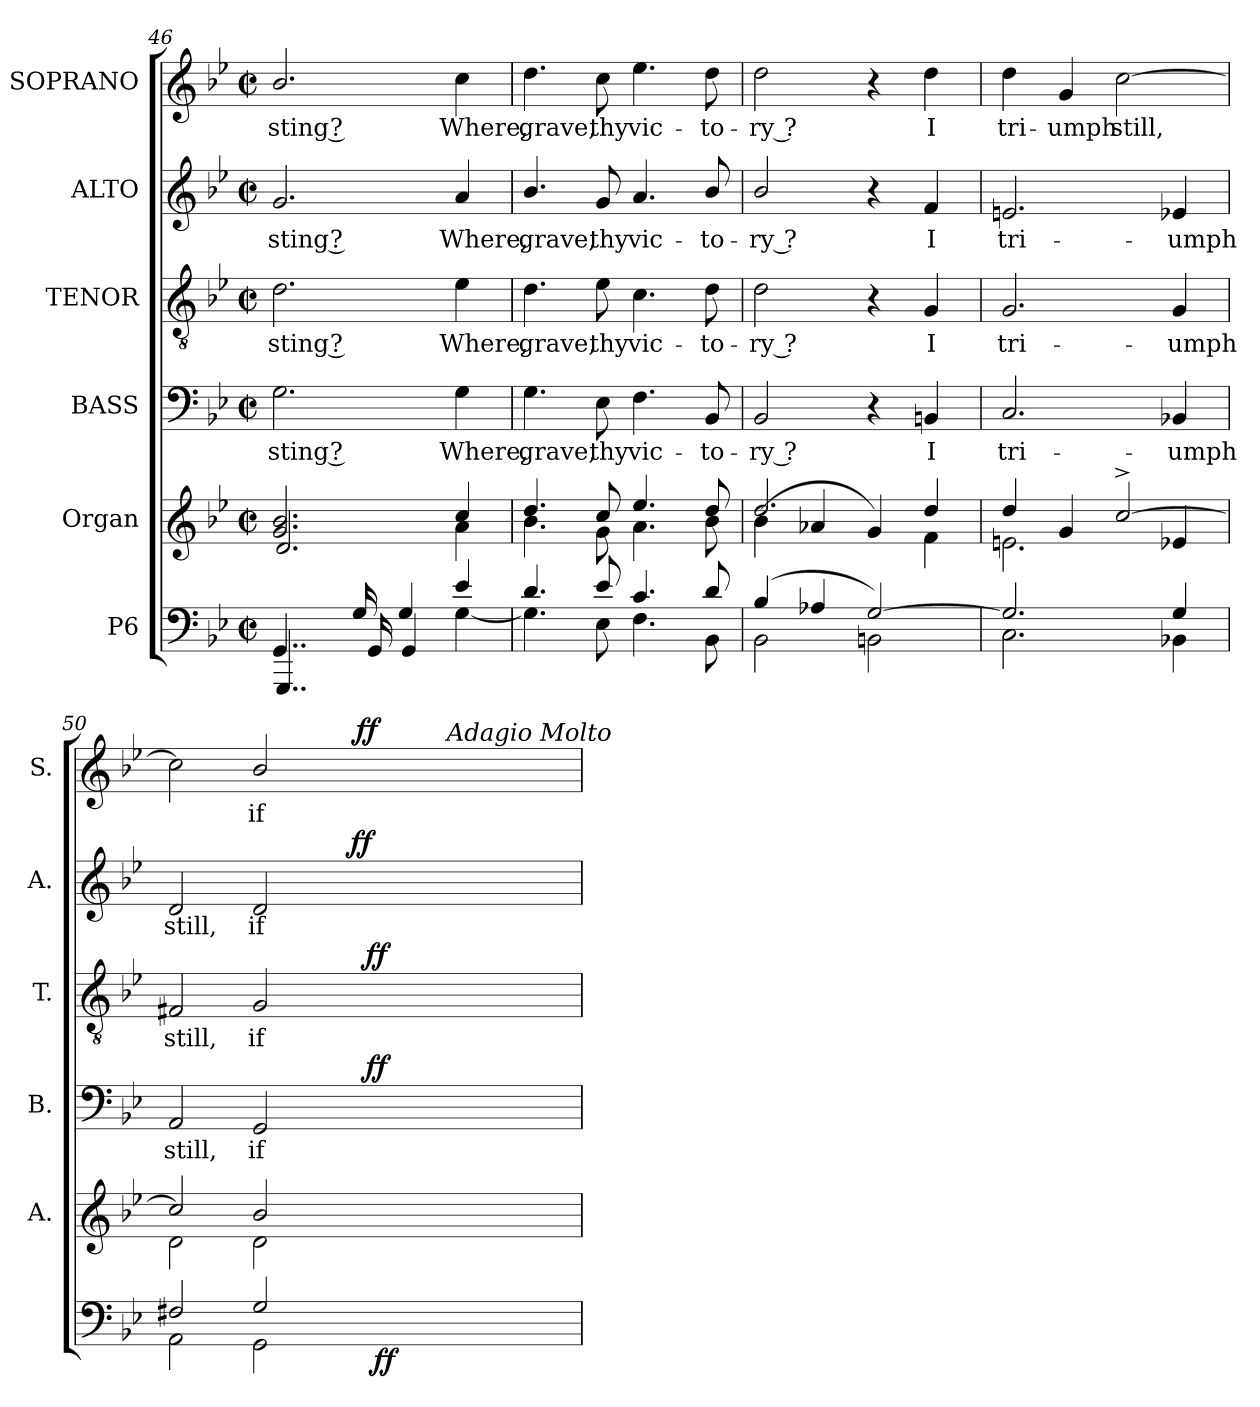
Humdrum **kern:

**kern	**dynam	**kern	**kern	**text	**dynam	**kern	**text	**dynam	**kern	**text	**dynam	**kern	**text	**dynam
*part6	*part6	*part5	*part4	*part4	*part4	*part3	*part3	*part3	*part2	*part2	*part2	*part1	*part1	*part1
*staff6	*staff6	*staff5	*staff4	*staff4	*staff4	*staff3	*staff3	*staff3	*staff2	*staff2	*staff2	*staff1	*staff1	*staff1
*I"P6	*	*I"Organ	*I"BASS	*	*	*I"TENOR	*	*	*I"ALTO	*	*	*I"SOPRANO	*	*
*	*	*I'A.	*I'B.	*	*	*I'T.	*	*	*I'A.	*	*	*I'S.	*	*
*clefF4	*	*clefG2	*clefF4	*	*	*clefGv2	*	*	*clefG2	*	*	*clefG2	*	*
*	*	*	*	*	*	*ITrd7c12	*	*	*	*	*	*	*	*
*k[b-e-]	*	*k[b-e-]	*k[b-e-]	*	*	*k[b-e-]	*	*	*k[b-e-]	*	*	*k[b-e-]	*	*
*B-:	*	*B-:	*B-:	*	*	*B-:	*	*	*B-:	*	*	*B-:	*	*
*M2/2	*	*M2/2	*M2/2	*	*	*M2/2	*	*	*M2/2	*	*	*M2/2	*	*
*met(c|)	*	*met(c|)	*met(c|)	*	*	*met(c|)	*	*	*met(c|)	*	*	*met(c|)	*	*
=46	=46	=46	=46	=46	=46	=46	=46	=46	=46	=46	=46	=46	=46	=46
*^	*	*^	*	*	*	*	*	*	*	*	*	*	*	*
!	!	!	!	!	!	!LO:LY:b:color=#000000	!	!	!	!	!	!	!	!	!	!
!	!	!	!	!	!	!	!	!	!LO:LY:b:color=#000000	!	!	!	!	!	!	!
!	!	!	!	!	!	!	!	!	!	!	!	!LO:LY:b:color=#000000	!	!	!	!
!	!	!	!	!	!	!	!	!	!	!	!	!	!	!	!LO:LY:b:color=#000000	!
4..GGi/	4..GGGi/	.	2.gi/ 2.b-i	2.di/	2.Gi\	sting ?	.	2.Di\	sting ?	.	2.gi/	sting ?	.	2.b-i/	sting ?	.
16Gi/	16GGi/	.	.	.	.	.	.	.	.	.	.	.	.	.	.	.
4Gi/	4GGi/	.	.	.	.	.	.	.	.	.	.	.	.	.	.	.
!	!	!	!	!	!	!LO:LY:b:color=#000000	!	!	!	!	!	!	!	!	!	!
!	!	!	!	!	!	!	!	!	!LO:LY:b:color=#000000	!	!	!	!	!	!	!
!	!	!	!	!	!	!	!	!	!	!	!	!LO:LY:b:color=#000000	!	!	!	!
!	!	!	!	!	!	!	!	!	!	!	!	!	!	!	!LO:LY:b:color=#000000	!
4e-i/	[4Gi\	.	4cci/	4ai\	4Gi\	Where,	.	4E-i\	Where,	.	4ai/	Where,	.	4cci\	Where,	.
=47	=47	=47	=47	=47	=47	=47	=47	=47	=47	=47	=47	=47	=47	=47	=47	=47
!	!	!	!	!	!	!LO:LY:b:color=#000000	!	!	!	!	!	!	!	!	!	!
!	!	!	!	!	!	!	!	!	!LO:LY:b:color=#000000	!	!	!	!	!	!	!
!	!	!	!	!	!	!	!	!	!	!	!	!LO:LY:b:color=#000000	!	!	!	!
!	!	!	!	!	!	!	!	!	!	!	!	!	!	!	!LO:LY:b:color=#000000	!
4.di/	4.Gi\]	.	4.ddi/	4.b-i\	4.Gi\	grave,	.	4.Di\	grave,	.	4.b-i/	grave,	.	4.ddi\	grave,	.
!	!	!	!	!	!	!LO:LY:b:color=#000000	!	!	!	!	!	!	!	!	!	!
!	!	!	!	!	!	!	!	!	!LO:LY:b:color=#000000	!	!	!	!	!	!	!
!	!	!	!	!	!	!	!	!	!	!	!	!LO:LY:b:color=#000000	!	!	!	!
!	!	!	!	!	!	!	!	!	!	!	!	!	!	!	!LO:LY:b:color=#000000	!
8e-i/	8E-i\	.	8cci/	8gi\	8E-i\	thy	.	8E-i\	thy	.	8gi/	thy	.	8cci\	thy	.
!	!	!	!	!	!	!LO:LY:b:color=#000000	!	!	!	!	!	!	!	!	!	!
!	!	!	!	!	!	!	!	!	!LO:LY:b:color=#000000	!	!	!	!	!	!	!
!	!	!	!	!	!	!	!	!	!	!	!	!LO:LY:b:color=#000000	!	!	!	!
!	!	!	!	!	!	!	!	!	!	!	!	!	!	!	!LO:LY:b:color=#000000	!
4.ci/	4.Fi\	.	4.ee-i/	4.ai\	4.Fi\	vic-	.	4.Ci\	vic-	.	4.ai/	vic-	.	4.ee-i\	vic-	.
!	!	!	!	!	!	!LO:LY:b:color=#000000	!	!	!	!	!	!	!	!	!	!
!	!	!	!	!	!	!	!	!	!LO:LY:b:color=#000000	!	!	!	!	!	!	!
!	!	!	!	!	!	!	!	!	!	!	!	!LO:LY:b:color=#000000	!	!	!	!
!	!	!	!	!	!	!	!	!	!	!	!	!	!	!	!LO:LY:b:color=#000000	!
8di/	8BB-i\	.	8ddi/	8b-i\	8BB-i/	-to-	.	8Di\	-to-	.	8b-i/	-to-	.	8ddi\	-to-	.
=48	=48	=48	=48	=48	=48	=48	=48	=48	=48	=48	=48	=48	=48	=48	=48	=48
!	!	!	!	!	!	!LO:LY:b:color=#000000	!	!	!	!	!	!	!	!	!	!
!	!	!	!	!	!	!	!	!	!LO:LY:b:color=#000000	!	!	!	!	!	!	!
!	!	!	!	!	!	!	!	!	!	!	!	!LO:LY:b:color=#000000	!	!	!	!
!	!	!	!	!	!	!	!	!	!	!	!	!	!	!	!LO:LY:b:color=#000000	!
(4B-i/	2BB-i\	.	2.ddi/	(4b-i\	2BB-i/	-ry ?	.	2Di\	-ry ?	.	2b-i/	-ry ?	.	2ddi\	-ry ?	.
4A-Xi/	.	.	.	4a-Xi/	.	.	.	.	.	.	.	.	.	.	.	.
[2Gi/)	2BBni\	.	.	4gi/)	4r	.	.	4r	.	.	4r	.	.	4r	.	.
!	!	!	!	!	!	!LO:LY:b:color=#000000	!	!	!	!	!	!	!	!	!	!
!	!	!	!	!	!	!	!	!	!LO:LY:b:color=#000000	!	!	!	!	!	!	!
!	!	!	!	!	!	!	!	!	!	!	!	!LO:LY:b:color=#000000	!	!	!	!
!	!	!	!	!	!	!	!	!	!	!	!	!	!	!	!LO:LY:b:color=#000000	!
.	.	.	4ddi/	4fi\	4BBni/	I	.	4GGi/	I	.	4fi/	I	.	4ddi\	I	.
!!LO:LB:g=z
=49	=49	=49	=49	=49	=49	=49	=49	=49	=49	=49	=49	=49	=49	=49	=49	=49
!	!	!	!	!	!	!LO:LY:b:color=#000000	!	!	!	!	!	!	!	!	!	!
!	!	!	!	!	!	!	!	!	!LO:LY:b:color=#000000	!	!	!	!	!	!	!
!	!	!	!	!	!	!	!	!	!	!	!	!LO:LY:b:color=#000000	!	!	!	!
!	!	!	!	!	!	!	!	!	!	!	!	!	!	!	!LO:LY:b:color=#000000	!
2.Gi/]	2.Ci\	.	4ddi/	2.eni\	2.Ci/	tri-	.	2.GGi/	tri-	.	2.eni/	tri-	.	4ddi\	tri-	.
!	!	!	!	!	!	!	!	!	!	!	!	!	!	!	!LO:LY:b:color=#000000	!
.	.	.	4gi/	.	.	.	.	.	.	.	.	.	.	4gi/	-umph	.
!	!	!	!	!	!	!	!	!	!	!	!	!	!	!	!LO:LY:b:color=#000000	!
.	.	.	[2cc^i/	.	.	.	.	.	.	.	.	.	.	[2cci\	still,	.
!	!	!	!	!	!	!LO:LY:b:color=#000000	!	!	!	!	!	!	!	!	!	!
!	!	!	!	!	!	!	!	!	!LO:LY:b:color=#000000	!	!	!	!	!	!	!
!	!	!	!	!	!	!	!	!	!	!	!	!LO:LY:b:color=#000000	!	!	!	!
4Gi/	4BB-Xi\	.	.	4e-Xi/	4BB-Xi/	-umph	.	4GGi/	-umph	.	4e-Xi/	-umph	.	.	.	.
=50	=50	=50	=50	=50	=50	=50	=50	=50	=50	=50	=50	=50	=50	=50	=50	=50
!	!	!	!	!	!	!LO:LY:b:color=#000000	!	!	!	!	!	!	!	!	!	!
!	!	!	!	!	!	!	!	!	!LO:LY:b:color=#000000	!	!	!	!	!	!	!
!	!	!	!	!	!	!	!	!	!	!	!	!LO:LY:b:color=#000000	!	!	!	!
*	*^	*	*	*	*^	*	*	*^	*	*	*^	*	*	*^	*	*
*	*	*	*	*	*	*	*	*	*	*	*	*	*	*	*	*	*	*	*^	*	*
2F#Xi/	2AAi\	2ryy	.	2cci/]	2di\	2AAi/	2ryy	still,	.	2FF#Xi/	2ryy	still,	.	2di/	2ryy	still,	.	2cci\]	2ryy	2ryy	.	.
!	!	!	!	!	!	!	!	!LO:LY:b:color=#000000	!	!	!	!	!	!	!	!	!	!	!	!	!	!
!	!	!	!	!	!	!	!	!	!	!	!	!LO:LY:b:color=#000000	!	!	!	!	!	!	!	!	!	!
!	!	!	!	!	!	!	!	!	!	!	!	!	!	!	!	!LO:LY:b:color=#000000	!	!	!	!	!	!
!	!	!	!	!	!	!	!	!	!	!	!	!	!	!	!	!	!	!	!	!	!LO:LY:b:color=#000000	!
2Gi/	2GGi\	4ryy	.	2b-i/	2di\	2GGi/	4ryy	if	.	2GGi/	4ryy	if	.	2di/	4ryy	if	.	2b-i/	4ryy	4ryy	if	.
.	.	8ryy	.	.	.	.	16...ryy	.	.	.	16...ryy	.	.	.	16ryy	.	.	.	16ryy	8ryy	.	.
.	.	.	.	.	.	.	.	.	.	.	.	.	.	.	32ryy	.	.	.	32ryy	.	.	.
.	.	.	.	.	.	.	.	.	.	.	.	.	.	.	256ryy	.	.	.	128ryy	.	.	.
.	.	.	.	.	.	.	.	.	.	.	.	.	.	.	8ryy	.	ff	.	.	.	.	.
.	.	.	.	.	.	.	.	.	.	.	.	.	.	.	.	.	.	.	1024ryy	.	.	.
.	.	.	.	.	.	.	.	.	.	.	.	.	.	.	.	.	.	.	8ryy	.	.	ff
.	.	.	.	.	.	.	8ryy	.	ff	.	8ryy	.	ff	.	.	.	.	.	.	.	.	.
.	.	1024ryy	.	.	.	.	.	.	.	.	.	.	.	.	.	.	.	.	.	16ryy	.	.
.	.	16ryy	ff	.	.	.	.	.	.	.	.	.	.	.	.	.	.	.	.	.	.	.
.	.	.	.	.	.	.	.	.	.	.	.	.	.	.	.	.	.	.	.	32ryy	.	.
.	.	32ryy	.	.	.	.	.	.	.	.	.	.	.	.	.	.	.	.	.	.	.	.
.	.	.	.	.	.	.	.	.	.	.	.	.	.	.	.	.	.	.	.	64ryy	.	.
.	.	64ryy	.	.	.	.	.	.	.	.	.	.	.	.	.	.	.	.	.	.	.	.
.	.	.	.	.	.	.	.	.	.	.	.	.	.	.	64..ryy	.	.	.	.	.	.	.
.	.	.	.	.	.	.	.	.	.	.	.	.	.	.	.	.	.	.	64ryy	.	.	.
.	.	.	.	.	.	.	.	.	.	.	.	.	.	.	.	.	.	.	.	128...ryy	.	.
.	.	128...ryy	.	.	.	.	.	.	.	.	.	.	.	.	.	.	.	.	.	.	.	.
.	.	.	.	.	.	.	128ryy	.	.	.	128ryy	.	.	.	.	.	.	.	.	.	.	.
.	.	.	.	.	.	.	.	.	.	.	.	.	.	.	.	.	.	.	256..ryy	.	.	.
!	!	!	!	!	!	!	!	!	!	!	!	!	!	!	!	!	!	!	!	!LO:TX:a:i:t=Adagio Molto	!	!
.	.	.	.	.	.	.	.	.	.	.	.	.	.	.	.	.	.	.	.	1024ryy	.	.
*v	*v	*v	*	*	*	*v	*v	*	*	*v	*v	*	*	*v	*v	*	*	*v	*v	*v	*	*
*	*	*v	*v	*	*	*	*	*	*	*	*	*	*	*	*
=	=	=	=	=	=	=	=	=	=	=	=	=	=	=
*-	*-	*-	*-	*-	*-	*-	*-	*-	*-	*-	*-	*-	*-	*-
